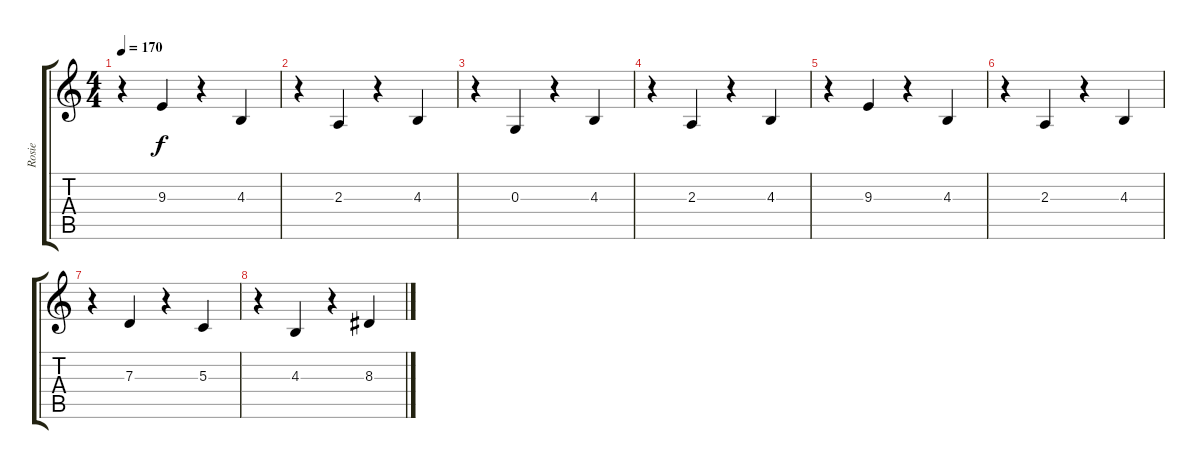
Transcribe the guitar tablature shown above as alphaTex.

\track ("Rosie" "Rosie") {instrument choiraahs}
\staff {score tabs}
\tuning (E4 B3 G3 D3 A2 D2) {hide}
\ts (4 4)
\tempo 170
\clef g2
\ks c
r.4{dy f} 9.3.4 r.4 4.3.4 |
r.4 2.3.4 r.4 4.3.4 |
r.4 0.3.4 r.4 4.3.4 |
r.4 2.3.4 r.4 4.3.4 |
r.4 9.3.4 r.4 4.3.4 |
r.4 2.3.4 r.4 4.3.4 |
r.4 7.3.4 r.4 5.3.4 |
r.4 4.3.4 r.4 8.3.4
